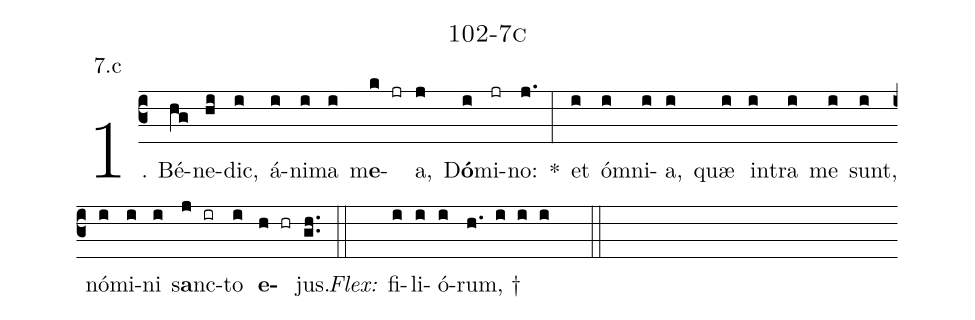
name: 102-7c;
annotation: 7.c;
%%
(c3)1. Bé(hg)ne(hi)dic,(i) á(i)ni(i)ma(i) m<b>e</b>(k jr)a,(j) D<b>ó</b>(i)mi(jr)no:(j.) *(:) et(i) óm(i)ni(i)a,(i) quæ(i) in(i)tra(i) me(i) sunt,(i) nó(i)mi(i)ni(i) s<b>a</b>nc(j ir)to(i) <b>e</b>(h hr)jus.(gh..) (::)
<i>Flex:</i>()  fi(i)li(i)ó(i)rum, †(h. i i i  ::)
